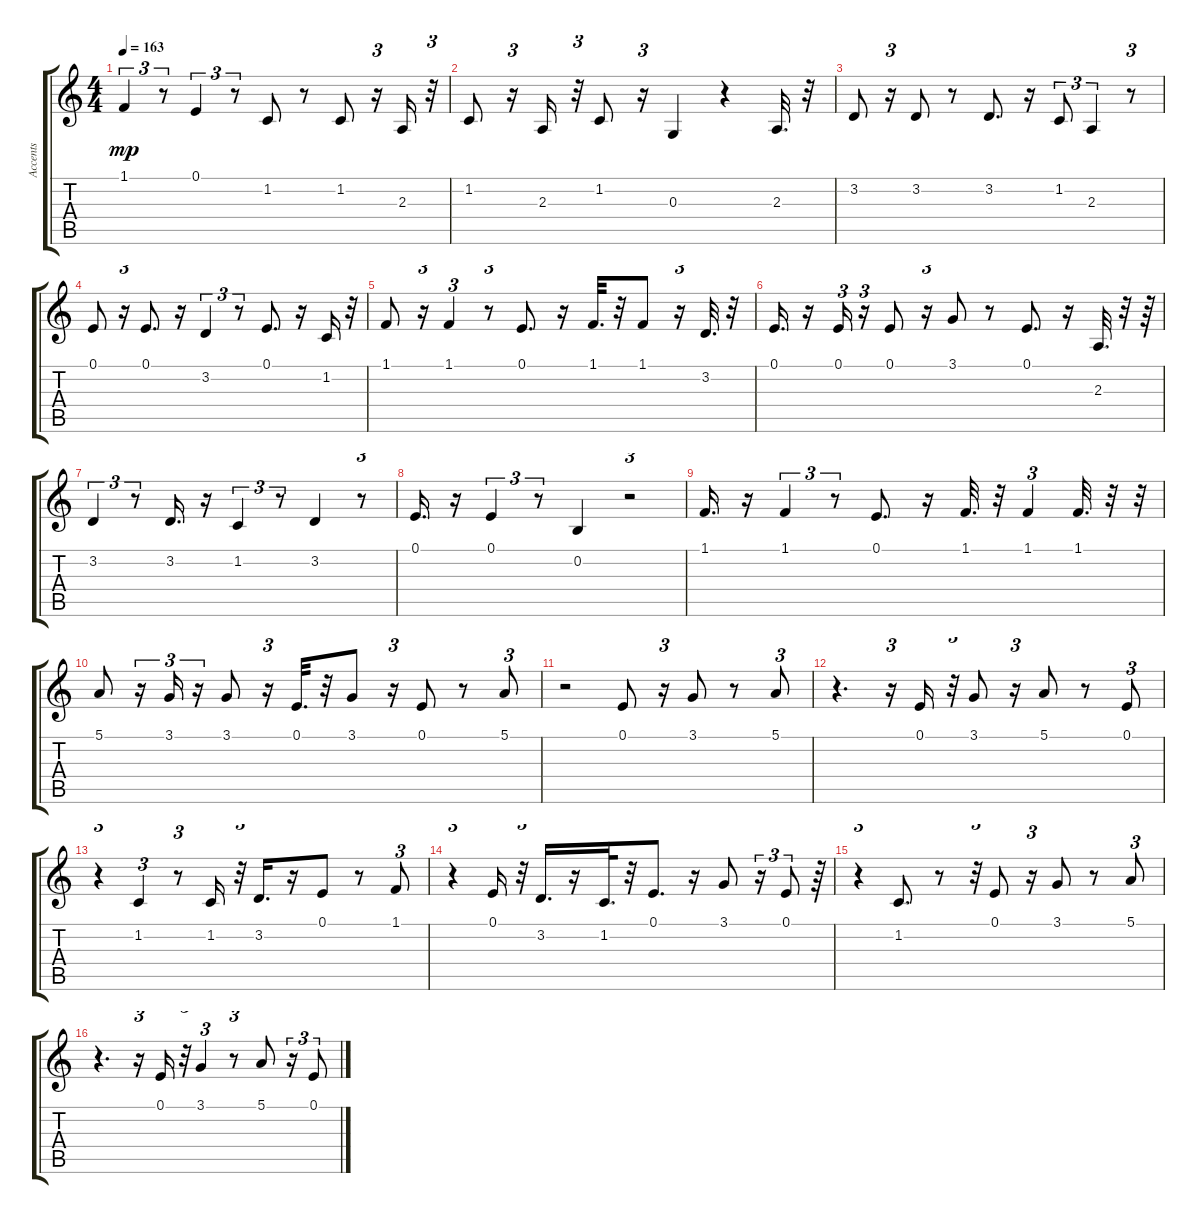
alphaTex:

\track ("Accents" "Accents") {instrument fx4atmosphere}
\staff {score tabs}
\tuning (E4 B3 G3 D3 A2 E2) {hide}
\ts (4 4)
\tempo 163
\clef g2
\ks c
1.1.4{tu (3 2) dy mp} r.8{tu (3 2)} 0.1.4{tu (3 2)} r.8{tu (3 2)} 1.2.8 r.8 1.2.8 r.16{tu (3 2)} 2.3.16 r.32{tu (3 2)} |
1.2.8 r.16{tu (3 2)} 2.3.16 r.32{tu (3 2)} 1.2.8 r.16{tu (3 2)} 0.3.4 r.4 2.3.32{d} r.32 |
3.2.8 r.16{tu (3 2)} 3.2.8 r.8 3.2.8{d} r.16 1.2.8{tu (3 2)} 2.3.4{tu (3 2)} r.8{tu (3 2)} |
0.1.8 r.16{tu (3 2)} 0.1.8{d} r.16 3.2.4{tu (3 2)} r.8{tu (3 2)} 0.1.8{d} r.16 1.2.16 r.32{tu (3 2)} |
1.1.8 r.16{tu (3 2)} 1.1.4{tu (3 2)} r.8{tu (3 2)} 0.1.8{d} r.16 1.1.32{d} r.32 1.1.8 r.16{tu (3 2)} 3.2.32{d} r.32 |
0.1.16{d} r.16 0.1.16{tu (3 2)} r.16{tu (3 2)} 0.1.8 r.16{tu (3 2)} 3.1.8 r.8 0.1.8{d} r.16 2.3.32{d} r.32 r.64 |
3.2.4{tu (3 2)} r.8{tu (3 2)} 3.2.16{d} r.16 1.2.4{tu (3 2)} r.8{tu (3 2)} 3.2.4 r.8{tu (3 2)} |
0.1.16{d} r.16 0.1.4{tu (3 2)} r.8{tu (3 2)} 0.2.4 r.2{tu (3 2)} |
1.1.16{d} r.16 1.1.4{tu (3 2)} r.8{tu (3 2)} 0.1.8{d} r.16 1.1.32{d} r.32 1.1.4{tu (3 2)} 1.1.32{d} r.32 r.32{tu (3 2)} |
5.1.8 r.16{tu (3 2)} 3.1.16{tu (3 2)} r.16{tu (3 2)} 3.1.8 r.16{tu (3 2)} 0.1.32{d} r.32 3.1.8 r.16{tu (3 2)} 0.1.8 r.8 5.1.8{tu (3 2)} |
r.2 0.1.8 r.16{tu (3 2)} 3.1.8 r.8 5.1.8{tu (3 2)} |
r.4{d} r.16{tu (3 2)} 0.1.16 r.32{tu (3 2)} 3.1.8 r.16{tu (3 2)} 5.1.8 r.8 0.1.8{tu (3 2)} |
r.4{tu (3 2)} 1.2.4{tu (3 2)} r.8{tu (3 2)} 1.2.16 r.32{tu (3 2)} 3.2.16{d} r.16 0.1.8 r.8 1.1.8{tu (3 2)} |
r.4{tu (3 2)} 0.1.16 r.32{tu (3 2)} 3.2.16{d} r.16 1.2.32{d} r.32 0.1.8{d} r.16 3.1.8 r.16{tu (3 2)} 0.1.8{tu (3 2)} r.64 |
r.4{tu (3 2)} 1.2.8{d} r.8 r.32{tu (3 2)} 0.1.8 r.16{tu (3 2)} 3.1.8 r.8 5.1.8{tu (3 2)} |
r.4{d} r.16{tu (3 2)} 0.1.16 r.32{tu (3 2)} 3.1.4{tu (3 2)} r.8{tu (3 2)} 5.1.8 r.16{tu (3 2)} 0.1.8{tu (3 2)}
